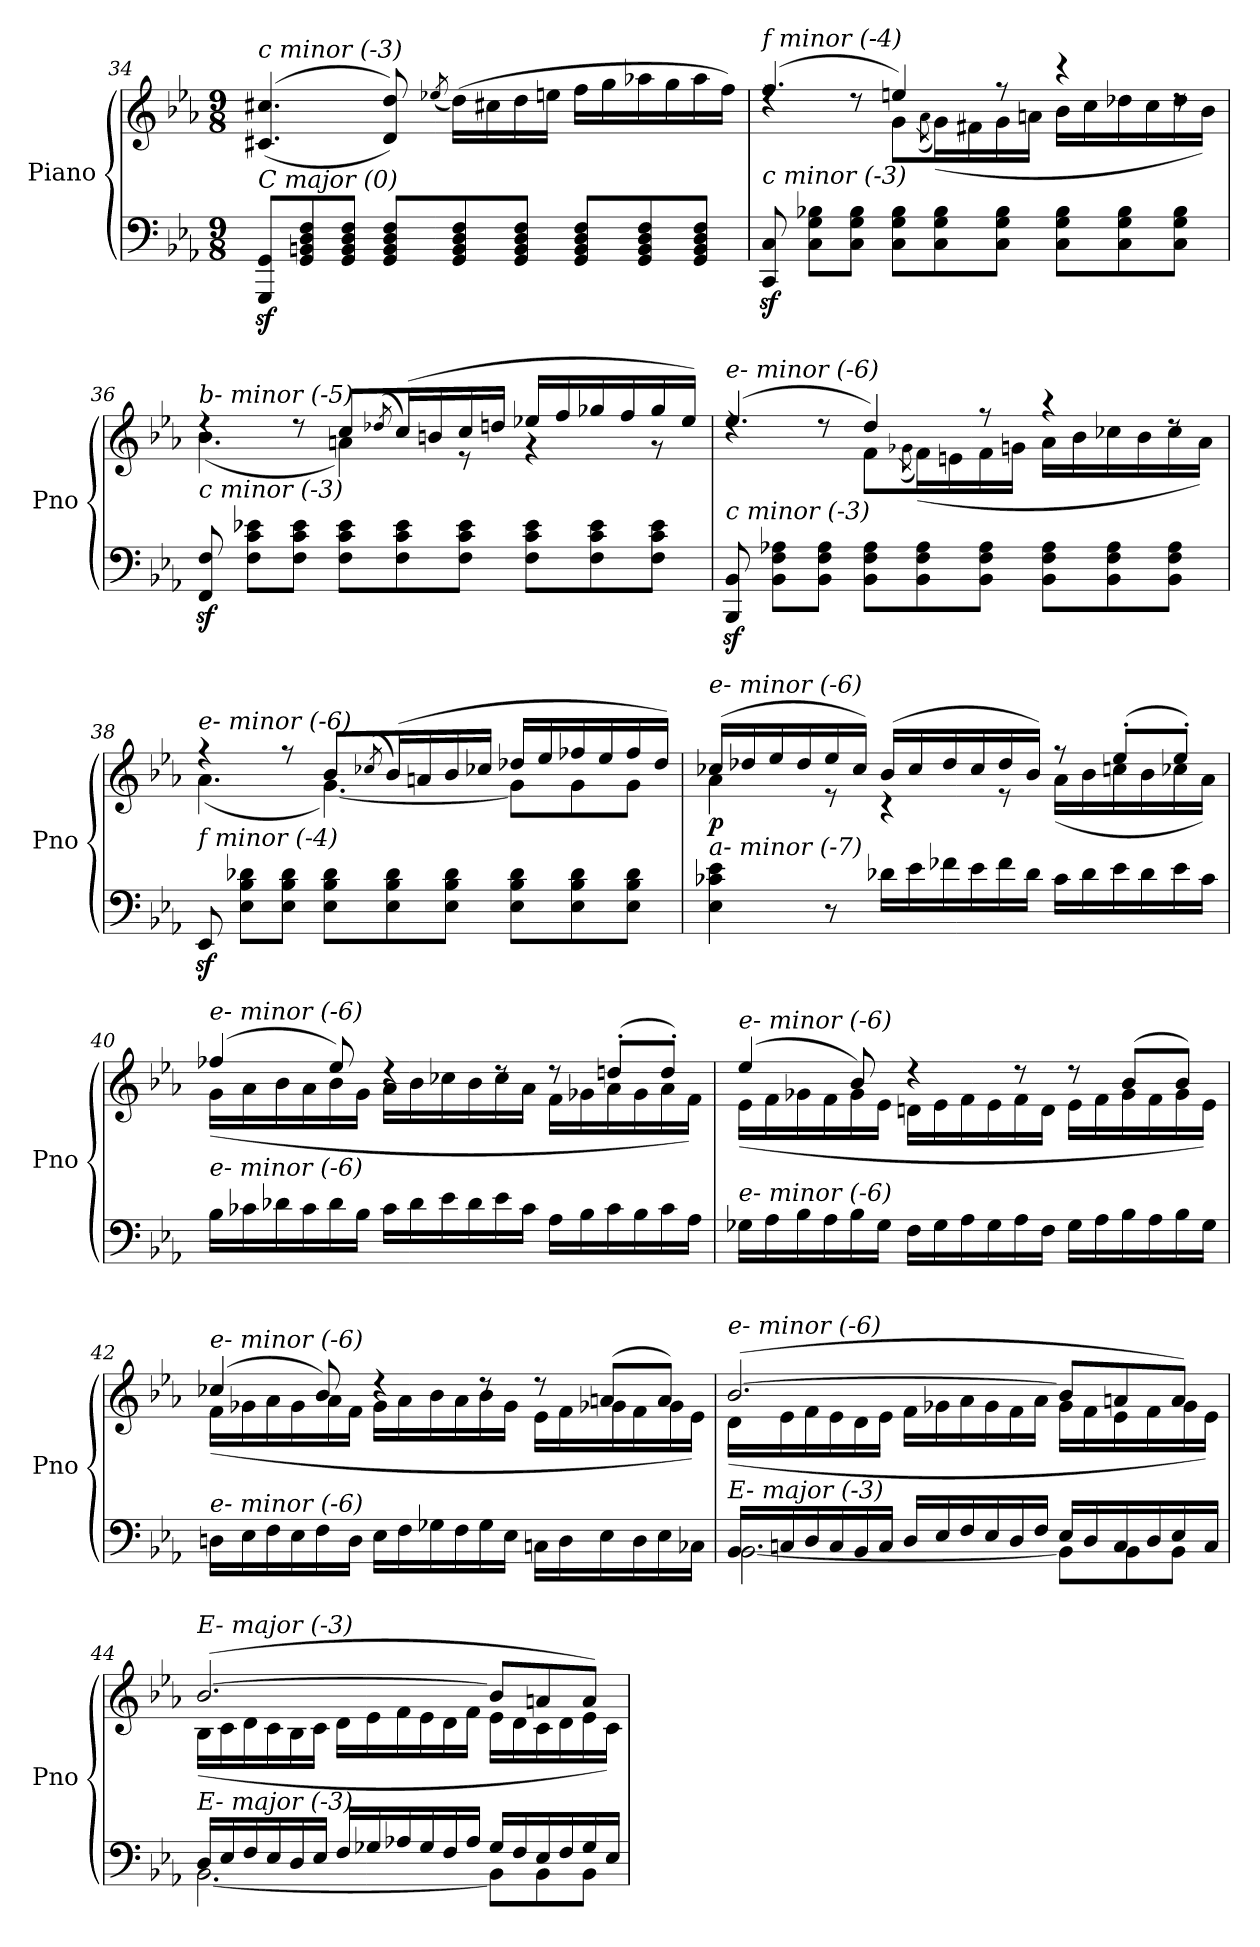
**kern	**kern	**dynam
*part1	*part1	*part1
*staff2	*staff1	*staff1/2
*I"Piano	*	*
*I'Pno	*	*
!!LO:LB:g=z
*clefF4	*clefG2	*
*k[b-e-a-]	*k[b-e-a-]	*
*M9/8	*M9/8	*
=34	=34	=34
!	!LO:TX:i:t=c minor (-3)	!
!LO:TX:i:t=C major (0)	!	!
8GGG/z< 8GG/z<L	(>(4.c#X/ 4.cc#X/	.
8GG/ 8BBn/ 8D/ 8F/	.	.
8GG/ 8BB/ 8D/ 8F/J	.	.
8GG/ 8BB/ 8D/ 8F/L	8d/ 8dd/))	.
.	(8qee-X/	.
8GG/ 8BB/ 8D/ 8F/	(16dd\LL)	.
.	16cc#X\	.
8GG/ 8BB/ 8D/ 8F/J	16dd\	.
.	16een\JJ	.
8GG/ 8BB/ 8D/ 8F/L	16ff\LL	.
.	16gg\	.
8GG/ 8BB/ 8D/ 8F/	16aa-X\	.
.	16gg\	.
8GG/ 8BB/ 8D/ 8F/J	16aa-\	.
.	16ff\JJ)	.
=35	=35	=35
*	*^	*
!	!LO:TX:i:t=f minor (-4)	!	!
!LO:TX:i:t=c minor (-3)	!	!	!
8CC/z< 8C/z<	(4.ff/	4rdd	.
8C\ 8G\ 8B-X\L	.	.	.
8C\ 8G\ 8B-\J	.	8rdd	.
8C\ 8G\ 8B-\L	4een/)	8g\L	.
.	.	(8qa-\	.
8C\ 8G\ 8B-\	.	(16g\L)	.
.	.	16f#Xi\	.
8C\ 8G\ 8B-\J	8r	16g\	.
.	.	16an\JJ	.
8C\ 8G\ 8B-\L	4r	16b-\LL	.
.	.	16cc\	.
8C\ 8G\ 8B-\	.	16dd-X\	.
.	.	16cc\	.
8C\ 8G\ 8B-\J	8rdd	16dd-\	.
.	.	16b-\JJ)	.
!!LO:LB:g=z	!!
=36	=36	=36	=36
!	!LO:TX:i:t=b- minor (-5)	!	!
!LO:TX:i:t=c minor (-3)	!	!	!
8FF/z< 8F/z<	4rdd	(4.b-\	.
8F\ 8c\ 8e-X\L	.	.	.
8F\ 8c\ 8e-\J	8rdd	.	.
8F\ 8c\ 8e-\L	8cc/L	4an\)	.
.	(8qdd-X/	.	.
8F\ 8c\ 8e-\	(16cc/L)	.	.
.	16bn/	.	.
8F\ 8c\ 8e-\J	16cc/	8r	.
.	16ddn/JJ	.	.
8F\ 8c\ 8e-\L	16ee-X/LL	4r	.
.	16ff/	.	.
8F\ 8c\ 8e-\	16gg-X/	.	.
.	16ff/	.	.
8F\ 8c\ 8e-\J	16gg-/	8r	.
.	16ee-/JJ)	.	.
=37	=37	=37	=37
!	!LO:TX:i:t=e- minor (-6)	!	!
!LO:TX:i:t=c minor (-3)	!	!	!
8BBB-/z< 8BB-/z<	(4.ee-/	4rdd	.
8BB-\ 8F\ 8A-X\L	.	.	.
8BB-\ 8F\ 8A-\J	.	8rdd	.
8BB-\ 8F\ 8A-\L	4dd/)	8f\L	.
.	.	(8qg-X\	.
8BB-\ 8F\ 8A-\	.	(16f\L)	.
.	.	16eni\	.
8BB-\ 8F\ 8A-\J	8r	16f\	.
.	.	16gn\JJ	.
8BB-\ 8F\ 8A-\L	4r	16a-\LL	.
.	.	16b-\	.
8BB-\ 8F\ 8A-\	.	16cc-X\	.
.	.	16b-\	.
8BB-\ 8F\ 8A-\J	8rdd	16cc-\	.
.	.	16a-\JJ)	.
!!LO:PB:g=z	!!
=38	=38	=38	=38
!	!LO:TX:i:t=e- minor (-6)	!	!
!LO:TX:i:t=f minor (-4)	!	!	!
8EE-z</	4r	(4.a-\	.
8E-\ 8B-\ 8d-X\L	.	.	.
8E-\ 8B-\ 8d-\J	8r	.	.
8E-\ 8B-\ 8d-\L	8b-/L	[4.g\)	.
.	(8qcc-X/	.	.
!	!	!	!LO:DY:b
8E-\ 8B-\ 8d-\	(>16b-/L)	.	other-dynamics
.	16an/	.	.
8E-\ 8B-\ 8d-\J	16b-/	.	.
.	16cc-X/JJ	.	.
8E-\ 8B-\ 8d-\L	16dd-X/LL	8g\L]	.
.	16ee-/	.	.
8E-\ 8B-\ 8d-\	16ff-X/	8g\	.
.	16ee-/	.	.
8E-\ 8B-\ 8d-\J	16ff-/	8g\J	.
.	16dd-/JJ)	.	.
=39	=39	=39	=39
!	!LO:TX:i:t=e- minor (-6)	!	!
!LO:TX:i:t=a- minor (-7)	!	!	!
!	!	!	!LO:DY:b
4E-\ 4c-X\ 4e-\	(>16cc-X/LL	4a-\	p
.	16dd-X/	.	.
.	16ee-/	.	.
.	16dd-/	.	.
8r	16ee-/	8r	.
.	16cc-/JJ)	.	.
16d-X\LL	(>16b-/LL	4r	.
16e-\	16cc-/	.	.
16f-X\	16dd-/	.	.
16e-\	16cc-/	.	.
16f-\	16dd-/	8r	.
16d-\JJ	16b-/JJ)	.	.
16c-\LL	8r	(16a-\LL	.
16d-\	.	16b-\	.
16e-\	(>8ee-'/L	16ccn\	.
16d-\	.	16b-\	.
16e-\	8ee-'/J)	16cc-X\	.
16c-\JJ	.	16a-\JJ)	.
!!LO:LB:g=z	!!
=40	=40	=40	=40
!	!LO:TX:i:t=e- minor (-6)	!	!
!LO:TX:i:t=e- minor (-6)	!	!	!
16B-\LL	(4ff-X/	(16g\LL	.
16c-X\	.	16a-\	.
16d-X\	.	16b-\	.
16c-\	.	16a-\	.
16d-\	8ee-/)	16b-\	.
16B-\JJ	.	16g\JJ	.
16c-\LL	4rdd	16a-\LL	.
16d-\	.	16b-\	.
16e-\	.	16cc-X\	.
16d-\	.	16b-\	.
16e-\	8rdd	16cc-\	.
16c-\JJ	.	16a-\JJ	.
16A-\LL	8rdd	16f\LL	.
16B-\	.	16g-X\	.
16c-\	(8ddn'/L	16a-\	.
16B-\	.	16g-\	.
16c-\	8dd'/J)	16a-\	.
16A-\JJ	.	16f\JJ)	.
=41	=41	=41	=41
!	!LO:TX:i:t=e- minor (-6)	!	!
!LO:TX:i:t=e- minor (-6)	!	!	!
16G-X\LL	(>4ee-/	(16e-\LL	.
16A-\	.	16f\	.
16B-\	.	16g-X\	.
16A-\	.	16f\	.
16B-\	8b-/)	16g-\	.
16G-\JJ	.	16e-\JJ	.
16F\LL	4r	16dn\LL	.
16G-\	.	16e-\	.
16A-\	.	16f\	.
16G-\	.	16e-\	.
16A-\	8r	16f\	.
16F\JJ	.	16d\JJ	.
16G-\LL	8r	16e-\LL	.
16A-\	.	16f\	.
16B-\	(>8b-/L	16g-\	.
16A-\	.	16f\	.
16B-\	8b-/J)	16g-\	.
16G-\JJ	.	16e-\JJ)	.
!!LO:LB:g=z	!!
=42	=42	=42	=42
!	!LO:TX:i:t=e- minor (-6)	!	!
!LO:TX:i:t=e- minor (-6)	!	!	!
16Dn\LL	(4cc-X/	(16f\LL	.
16E-\	.	16g-X\	.
16F\	.	16a-\	.
16E-\	.	16g-\	.
16F\	8b-/)	16a-\	.
16D\JJ	.	16f\JJ	.
16E-\LL	4rdd	16g-\LL	.
16F\	.	16a-\	.
16G-X\	.	16b-\	.
16F\	.	16a-\	.
16G-\	8rdd	16b-\	.
16E-\JJ	.	16g-\JJ	.
16Cn\LL	8rdd	16e-\LL	.
16D\	.	16f\	.
16E-\	(8an/L	16g-X\	.
16D\	.	16f\	.
16E-\	8a/J)	16g-\	.
16C-X\JJ	.	16e-\JJ)	.
=43	=43	=43	=43
*^	*	*	*
!	!	!LO:TX:i:t=e- minor (-6)	!	!
!LO:TX:i:t=E- major (-3)	!	!	!	!
!	!	!	!	!LO:DY:b=2
!	!	!	!	!LO:DY:n=1:a
16BB-/LL	[2.BB-\	([2.b-/	(16d\LL	other-dynamics other-dynamics
16Cn/	.	.	16e-\	.
16D/	.	.	16f\	.
16C/	.	.	16e-\	.
16BB-/	.	.	16d\	.
16C/JJ	.	.	16e-\JJ	.
16D/LL	.	.	16f\LL	.
16E-/	.	.	16g-X\	.
16F/	.	.	16a-\	.
16E-/	.	.	16g-\	.
16D/	.	.	16f\	.
16F/JJ	.	.	16a-\JJ	.
16E-/LL	8BB-\L]	8b-/L]	16g-\LL	.
16D/	.	.	16f\	.
16C/	8BB-\	8an/	16e-\	.
16D/	.	.	16f\	.
16E-/	8BB-\J	8a/J)	16g-\	.
16C/JJ	.	.	16e-\JJ)	.
!!LO:LB:g=z	!!
=44	=44	=44	=44	=44
!	!	!LO:TX:i:t=E- major (-3)	!	!
!LO:TX:i:t=E- major (-3)	!	!	!	!
!	!	!	!	!LO:DY:b=2
!	!	!	!	!LO:DY:n=1:b=2
!	!	!	!	!LO:DY:n=2:a
16D/LL	[2.BB-\	(>[2.b-/	(16B-\LL	p other-dynamics p
!	!	!	!	!LO:DY:n=3:a
16E-/	.	.	16c\	other-dynamics
16F/	.	.	16d\	.
16E-/	.	.	16c\	.
16D/	.	.	16B-\	.
16E-/JJ	.	.	16c\JJ	.
16F/LL	.	.	16d\LL	.
16G-X/	.	.	16e-\	.
16A-X/	.	.	16f\	.
16G-/	.	.	16e-\	.
16F/	.	.	16d\	.
16A-/JJ	.	.	16f\JJ	.
16G-/LL	8BB-\L]	8b-/L]	16e-\LL	.
16F/	.	.	16d\	.
16E-/	8BB-\	8an/	16c\	.
16F/	.	.	16d\	.
16G-/	8BB-\J	8a/J)	16e-\	.
16E-/JJ	.	.	16c\JJ)	.
*v	*v	*	*	*
*	*v	*v	*
=	=	=
*-	*-	*-
